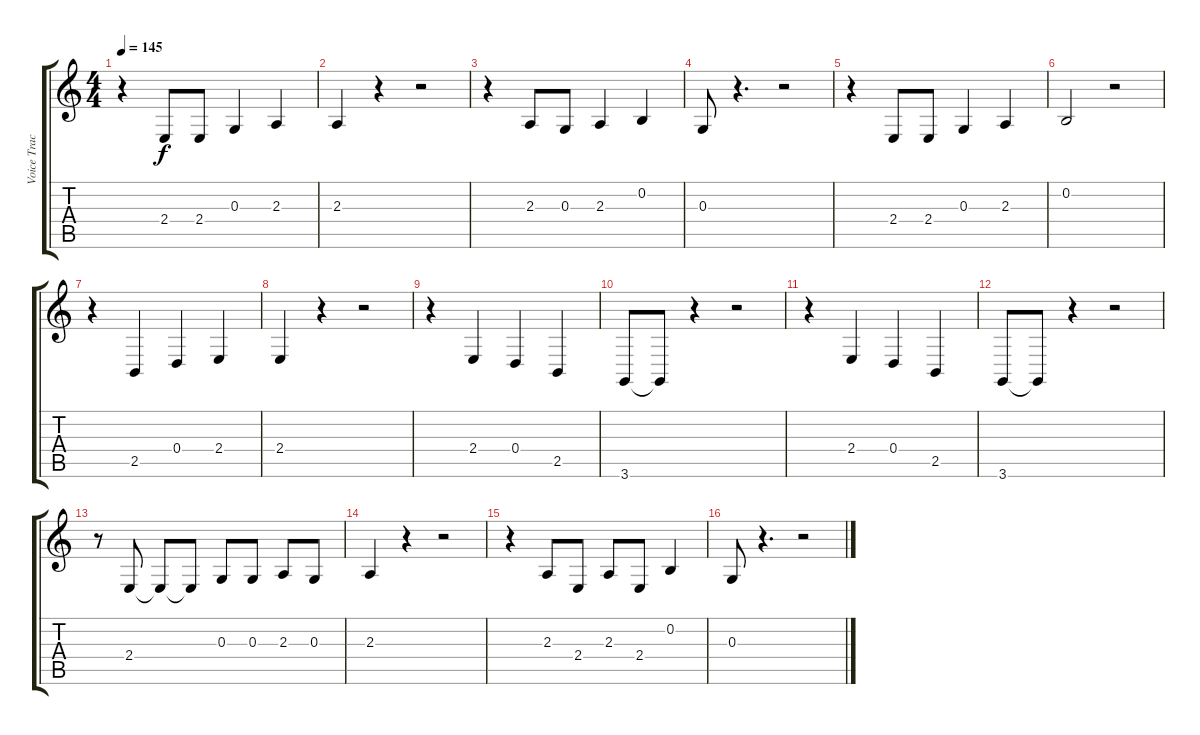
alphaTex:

\track ("Voice Track" "Voice Trac") {instrument oboe}
\staff {score tabs}
\tuning (E4 B3 G3 D3 A2 E2) {hide}
\ts (4 4)
\tempo 145
\clef g2
\ks c
r.4{dy f} 2.4.8 2.4.8 0.3.4 2.3.4 |
2.3.4 r.4 r.2 |
r.4 2.3.8 0.3.8 2.3.4 0.2.4 |
0.3.8 r.4{d} r.2 |
r.4 2.4.8 2.4.8 0.3.4 2.3.4 |
0.2.2 r.2 |
r.4 2.5.4 0.4.4 2.4.4 |
2.4.4 r.4 r.2 |
r.4 2.4.4 0.4.4 2.5.4 |
3.6.8 3.6{t}.8 r.4 r.2 |
r.4 2.4.4 0.4.4 2.5.4 |
3.6.8 3.6{t}.8 r.4 r.2 |
r.8 2.4.8 2.4{t}.8 2.4{t}.8 0.3.8 0.3.8 2.3.8 0.3.8 |
2.3.4 r.4 r.2 |
r.4 2.3.8 2.4.8 2.3.8 2.4.8 0.2.4 |
0.3.8 r.4{d} r.2
